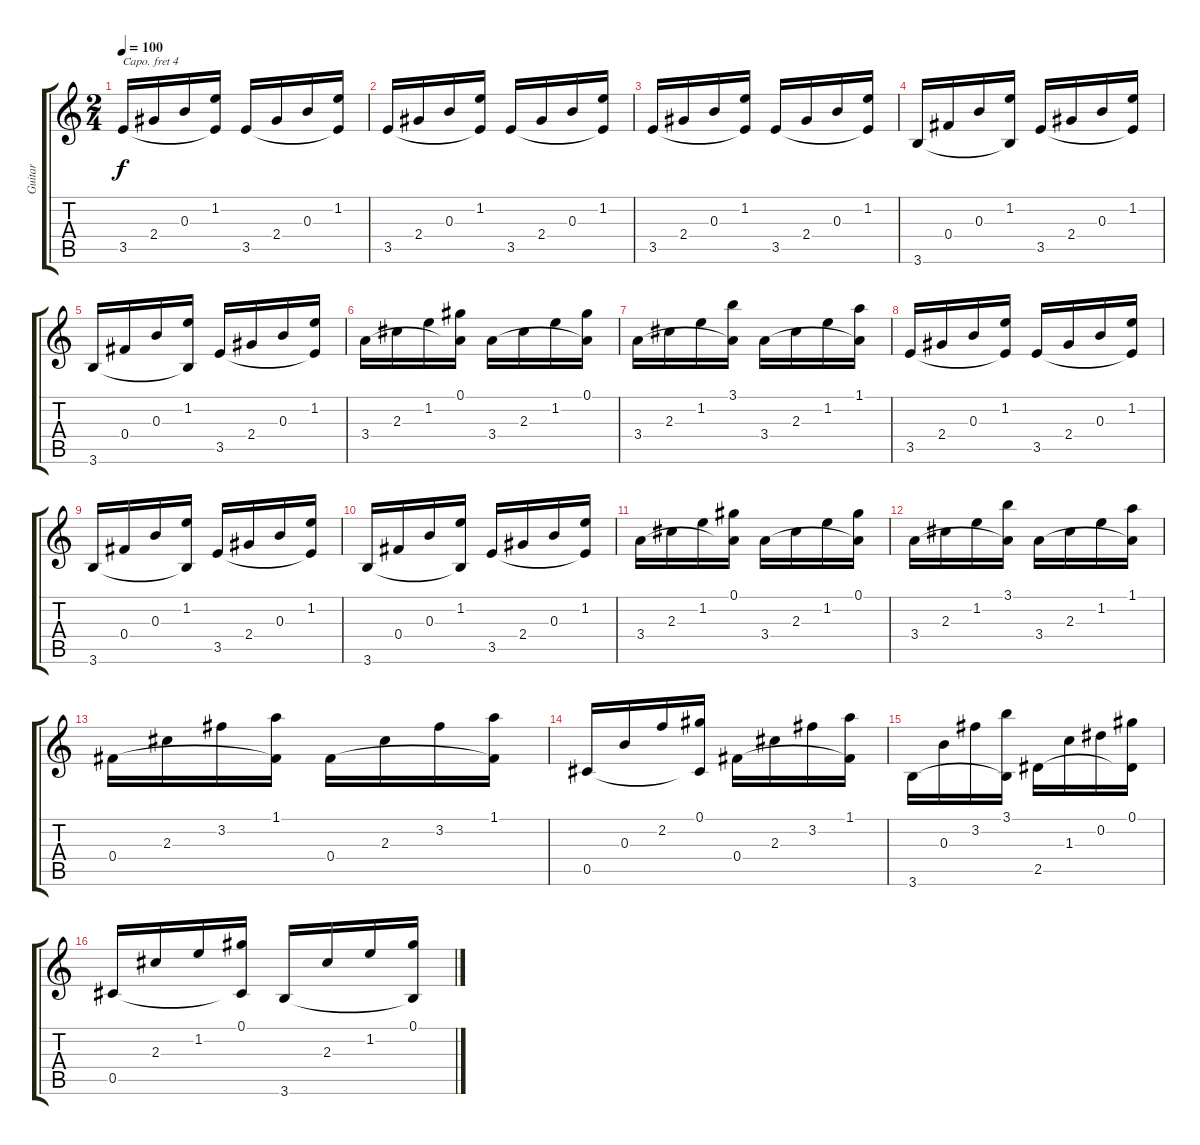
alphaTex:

\track ("Guitar " "Guitar ") {instrument acousticguitarnylon}
\staff {score tabs}
\capo 4
\tuning (E4 B3 G3 D3 A2 E2) {hide}
\ts (2 4)
\tempo 100
\clef g2
\ks c
3.5.16{dy f} 2.4.16 0.3.16 (1.2 3.5{t}).16 3.5.16 2.4.16 0.3.16 (1.2 3.5{t}).16 |
3.5.16 2.4.16 0.3.16 (1.2 3.5{t}).16 3.5.16 2.4.16 0.3.16 (1.2 3.5{t}).16 |
3.5.16 2.4.16 0.3.16 (1.2 3.5{t}).16 3.5.16 2.4.16 0.3.16 (1.2 3.5{t}).16 |
3.6.16 0.4.16 0.3.16 (1.2 3.6{t}).16 3.5.16 2.4.16 0.3.16 (1.2 3.5{t}).16 |
3.6.16 0.4.16 0.3.16 (1.2 3.6{t}).16 3.5.16 2.4.16 0.3.16 (1.2 3.5{t}).16 |
3.4.16 2.3.16 1.2.16 (0.1 3.4{t}).16 3.4.16 2.3.16 1.2.16 (0.1 3.4{t}).16 |
3.4.16 2.3.16 1.2.16 (3.1 3.4{t}).16 3.4.16 2.3.16 1.2.16 (1.1 3.4{t}).16 |
3.5.16 2.4.16 0.3.16 (1.2 3.5{t}).16 3.5.16 2.4.16 0.3.16 (1.2 3.5{t}).16 |
3.6.16 0.4.16 0.3.16 (1.2 3.6{t}).16 3.5.16 2.4.16 0.3.16 (1.2 3.5{t}).16 |
3.6.16 0.4.16 0.3.16 (1.2 3.6{t}).16 3.5.16 2.4.16 0.3.16 (1.2 3.5{t}).16 |
3.4.16 2.3.16 1.2.16 (0.1 3.4{t}).16 3.4.16 2.3.16 1.2.16 (0.1 3.4{t}).16 |
3.4.16 2.3.16 1.2.16 (3.1 3.4{t}).16 3.4.16 2.3.16 1.2.16 (1.1 3.4{t}).16 |
0.4.16 2.3.16 3.2.16 (1.1 0.4{t}).16 0.4.16 2.3.16 3.2.16 (1.1 0.4{t}).16 |
0.5.16 0.3.16 2.2.16 (0.1 0.5{t}).16 0.4.16 2.3.16 3.2.16 (1.1 0.4{t}).16 |
3.6.16 0.3.16 3.2.16 (3.1 3.6{t}).16 2.5.16 1.3.16 0.2.16 (0.1 2.5{t}).16 |
0.5.16 2.3.16 1.2.16 (0.1 0.5{t}).16 3.6.16 2.3.16 1.2.16 (0.1 3.6{t}).16
